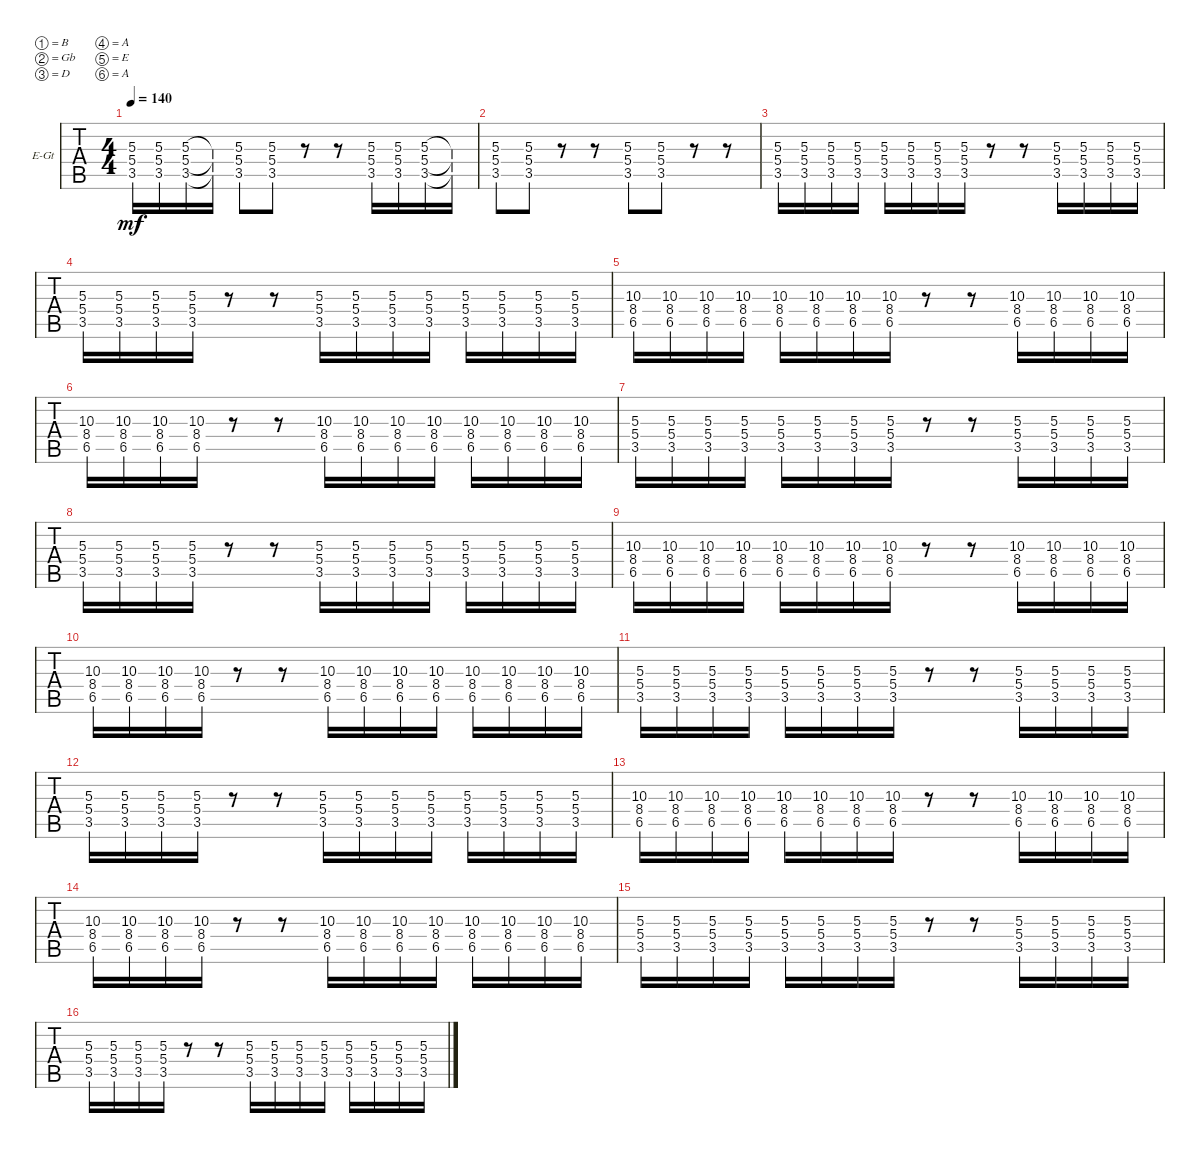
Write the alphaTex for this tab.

\bracketExtendMode groupsimilarinstruments
\firstSystemTrackNameOrientation horizontal
\otherSystemsTrackNameOrientation horizontal
\track ("Guitar 1" "E-Gt") {instrument distortionguitar}
\staff {tabs}
\tuning (B3 Gb3 D3 A2 E2 A1)
\ts (4 4)
\tempo 140
\clef g2
\ks c
(3.5 5.4 5.3).16{dy mf} (3.5 5.4 5.3).16 (3.5 5.4 5.3).16 (5.3{t} 5.4{t} 3.5{t}).16 (3.5 5.4 5.3).8 (3.5 5.4 5.3).8 r.8 r.8 (3.5 5.4 5.3).16 (3.5 5.4 5.3).16 (3.5 5.4 5.3).16 (5.3{t} 5.4{t} 3.5{t}).16 |
(3.5 5.4 5.3).8 (3.5 5.4 5.3).8 r.8 r.8 (3.5 5.4 5.3).8 (3.5 5.4 5.3).8 r.8 r.8 |
(3.5 5.4 5.3).16 (3.5 5.4 5.3).16 (3.5 5.4 5.3).16 (5.4 3.5 5.3).16 (3.5 5.4 5.3).16 (3.5 5.4 5.3).16 (5.4 3.5 5.3).16 (5.4 3.5 5.3).16 r.8 r.8 (3.5 5.4 5.3).16 (3.5 5.4 5.3).16 (3.5 5.4 5.3).16 (5.4 3.5 5.3).16 |
(3.5 5.4 5.3).16 (3.5 5.4 5.3).16 (3.5 5.4 5.3).16 (5.4 3.5 5.3).16 r.8 r.8 (3.5 5.4 5.3).16 (3.5 5.4 5.3).16 (3.5 5.4 5.3).16 (5.4 3.5 5.3).16 (3.5 5.4 5.3).16 (3.5 5.4 5.3).16 (5.4 3.5 5.3).16 (5.4 3.5 5.3).16 |
(6.5 8.4 10.3).16 (6.5 8.4 10.3).16 (6.5 8.4 10.3).16 (8.4 6.5 10.3).16 (6.5 8.4 10.3).16 (6.5 8.4 10.3).16 (8.4 6.5 10.3).16 (8.4 6.5 10.3).16 r.8 r.8 (6.5 8.4 10.3).16 (6.5 8.4 10.3).16 (6.5 8.4 10.3).16 (8.4 6.5 10.3).16 |
(6.5 8.4 10.3).16 (6.5 8.4 10.3).16 (6.5 8.4 10.3).16 (8.4 6.5 10.3).16 r.8 r.8 (6.5 8.4 10.3).16 (6.5 8.4 10.3).16 (6.5 8.4 10.3).16 (8.4 6.5 10.3).16 (6.5 8.4 10.3).16 (6.5 8.4 10.3).16 (8.4 6.5 10.3).16 (8.4 6.5 10.3).16 |
(3.5 5.4 5.3).16 (3.5 5.4 5.3).16 (3.5 5.4 5.3).16 (5.4 3.5 5.3).16 (3.5 5.4 5.3).16 (3.5 5.4 5.3).16 (5.4 3.5 5.3).16 (5.4 3.5 5.3).16 r.8 r.8 (3.5 5.4 5.3).16 (3.5 5.4 5.3).16 (3.5 5.4 5.3).16 (5.4 3.5 5.3).16 |
(3.5 5.4 5.3).16 (3.5 5.4 5.3).16 (3.5 5.4 5.3).16 (5.4 3.5 5.3).16 r.8 r.8 (3.5 5.4 5.3).16 (3.5 5.4 5.3).16 (3.5 5.4 5.3).16 (5.4 3.5 5.3).16 (3.5 5.4 5.3).16 (3.5 5.4 5.3).16 (5.4 3.5 5.3).16 (5.4 3.5 5.3).16 |
(6.5 8.4 10.3).16 (6.5 8.4 10.3).16 (6.5 8.4 10.3).16 (8.4 6.5 10.3).16 (6.5 8.4 10.3).16 (6.5 8.4 10.3).16 (8.4 6.5 10.3).16 (8.4 6.5 10.3).16 r.8 r.8 (6.5 8.4 10.3).16 (6.5 8.4 10.3).16 (6.5 8.4 10.3).16 (8.4 6.5 10.3).16 |
(6.5 8.4 10.3).16 (6.5 8.4 10.3).16 (6.5 8.4 10.3).16 (8.4 6.5 10.3).16 r.8 r.8 (6.5 8.4 10.3).16 (6.5 8.4 10.3).16 (6.5 8.4 10.3).16 (8.4 6.5 10.3).16 (6.5 8.4 10.3).16 (6.5 8.4 10.3).16 (8.4 6.5 10.3).16 (8.4 6.5 10.3).16 |
(3.5 5.4 5.3).16 (3.5 5.4 5.3).16 (3.5 5.4 5.3).16 (5.4 3.5 5.3).16 (3.5 5.4 5.3).16 (3.5 5.4 5.3).16 (5.4 3.5 5.3).16 (5.4 3.5 5.3).16 r.8 r.8 (3.5 5.4 5.3).16 (3.5 5.4 5.3).16 (3.5 5.4 5.3).16 (5.4 3.5 5.3).16 |
(3.5 5.4 5.3).16 (3.5 5.4 5.3).16 (3.5 5.4 5.3).16 (5.4 3.5 5.3).16 r.8 r.8 (3.5 5.4 5.3).16 (3.5 5.4 5.3).16 (3.5 5.4 5.3).16 (5.4 3.5 5.3).16 (3.5 5.4 5.3).16 (3.5 5.4 5.3).16 (5.4 3.5 5.3).16 (5.4 3.5 5.3).16 |
(6.5 8.4 10.3).16 (6.5 8.4 10.3).16 (6.5 8.4 10.3).16 (8.4 6.5 10.3).16 (6.5 8.4 10.3).16 (6.5 8.4 10.3).16 (8.4 6.5 10.3).16 (8.4 6.5 10.3).16 r.8 r.8 (6.5 8.4 10.3).16 (6.5 8.4 10.3).16 (6.5 8.4 10.3).16 (8.4 6.5 10.3).16 |
(6.5 8.4 10.3).16 (6.5 8.4 10.3).16 (6.5 8.4 10.3).16 (8.4 6.5 10.3).16 r.8 r.8 (6.5 8.4 10.3).16 (6.5 8.4 10.3).16 (6.5 8.4 10.3).16 (8.4 6.5 10.3).16 (6.5 8.4 10.3).16 (6.5 8.4 10.3).16 (8.4 6.5 10.3).16 (8.4 6.5 10.3).16 |
(3.5 5.4 5.3).16 (3.5 5.4 5.3).16 (3.5 5.4 5.3).16 (5.4 3.5 5.3).16 (3.5 5.4 5.3).16 (3.5 5.4 5.3).16 (5.4 3.5 5.3).16 (5.4 3.5 5.3).16 r.8 r.8 (3.5 5.4 5.3).16 (3.5 5.4 5.3).16 (3.5 5.4 5.3).16 (5.4 3.5 5.3).16 |
(3.5 5.4 5.3).16 (3.5 5.4 5.3).16 (3.5 5.4 5.3).16 (5.4 3.5 5.3).16 r.8 r.8 (3.5 5.4 5.3).16 (3.5 5.4 5.3).16 (3.5 5.4 5.3).16 (5.4 3.5 5.3).16 (3.5 5.4 5.3).16 (3.5 5.4 5.3).16 (5.4 3.5 5.3).16 (5.4 3.5 5.3).16
